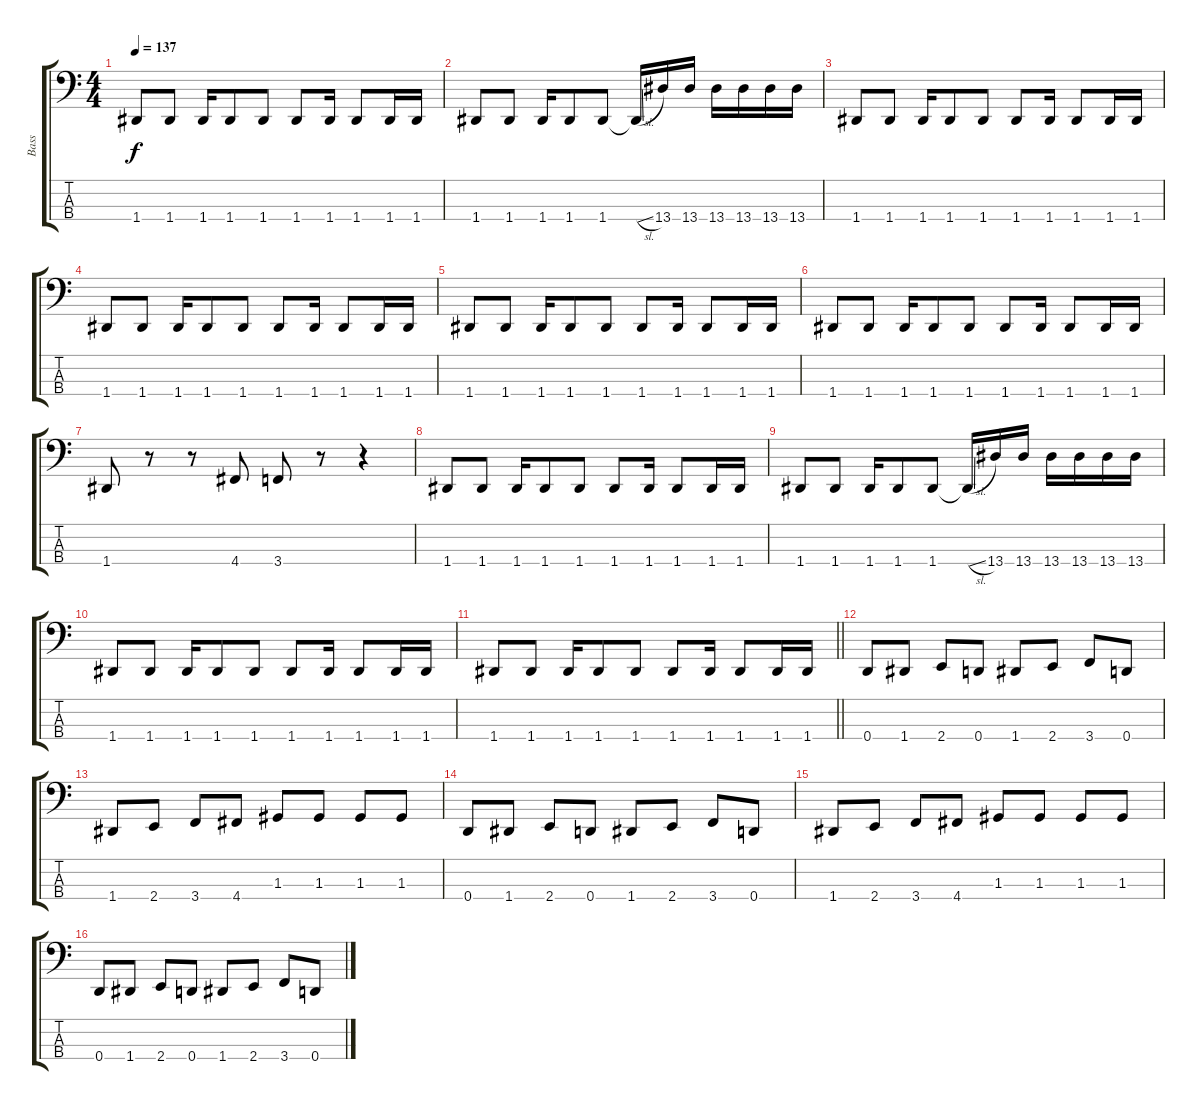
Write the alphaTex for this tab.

\track ("Bass" "Bass") {instrument electricbassfinger}
\staff {score tabs}
\tuning (F2 C2 G1 D1) {hide}
\ts (4 4)
\tempo 137
\clef f4
\ks c
1.4.8{dy f} 1.4.8 1.4.16 1.4.8 1.4.8 1.4.8 1.4.16 1.4.8 1.4.16 1.4.16 |
1.4.8 1.4.8 1.4.16 1.4.8 1.4.8 1.4{sl t}.16 13.4.16 13.4.16 13.4.16 13.4.16 13.4.16 13.4.16 |
1.4.8 1.4.8 1.4.16 1.4.8 1.4.8 1.4.8 1.4.16 1.4.8 1.4.16 1.4.16 |
1.4.8 1.4.8 1.4.16 1.4.8 1.4.8 1.4.8 1.4.16 1.4.8 1.4.16 1.4.16 |
1.4.8 1.4.8 1.4.16 1.4.8 1.4.8 1.4.8 1.4.16 1.4.8 1.4.16 1.4.16 |
1.4.8 1.4.8 1.4.16 1.4.8 1.4.8 1.4.8 1.4.16 1.4.8 1.4.16 1.4.16 |
1.4.8 r.8 r.8 4.4.8 3.4.8 r.8 r.4 |
1.4.8 1.4.8 1.4.16 1.4.8 1.4.8 1.4.8 1.4.16 1.4.8 1.4.16 1.4.16 |
1.4.8 1.4.8 1.4.16 1.4.8 1.4.8 1.4{sl t}.16 13.4.16 13.4.16 13.4.16 13.4.16 13.4.16 13.4.16 |
1.4.8 1.4.8 1.4.16 1.4.8 1.4.8 1.4.8 1.4.16 1.4.8 1.4.16 1.4.16 |
\barLineRight lightlight
1.4.8 1.4.8 1.4.16 1.4.8 1.4.8 1.4.8 1.4.16 1.4.8 1.4.16 1.4.16 |
0.4.8 1.4.8 2.4.8 0.4.8 1.4.8 2.4.8 3.4.8 0.4.8 |
1.4.8 2.4.8 3.4.8 4.4.8 1.3.8 1.3.8 1.3.8 1.3.8 |
0.4.8 1.4.8 2.4.8 0.4.8 1.4.8 2.4.8 3.4.8 0.4.8 |
1.4.8 2.4.8 3.4.8 4.4.8 1.3.8 1.3.8 1.3.8 1.3.8 |
0.4.8 1.4.8 2.4.8 0.4.8 1.4.8 2.4.8 3.4.8 0.4.8
